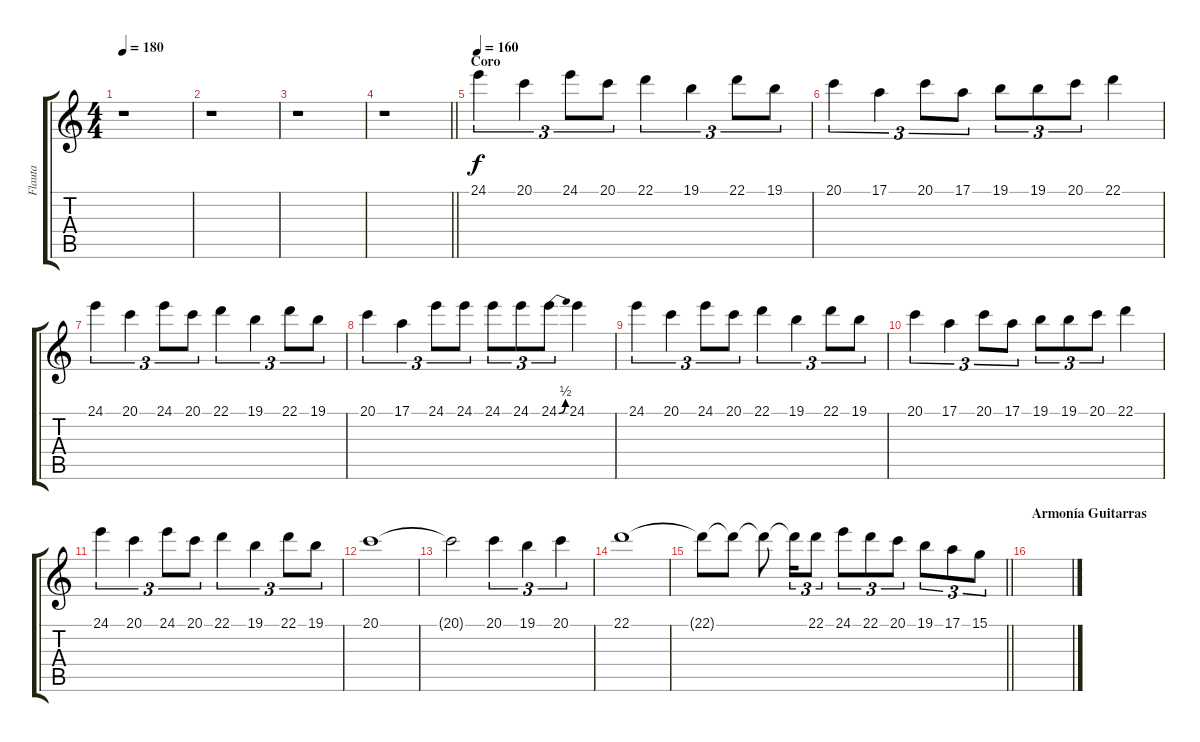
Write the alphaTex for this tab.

\track ("Flauta" "Flauta") {instrument flute}
\staff {score tabs}
\tuning (E4 B3 G3 D3 A2 E2) {hide}
\ts (4 4)
\tempo 180
\clef g2
\ks c
r.1{dy f} |
r.1 |
r.1 |
\barLineRight lightlight
r.1 |
\section ("" "Coro")
\tempo 160
24.1.4{tu (3 2)} 20.1.4{tu (3 2)} 24.1.8{tu (3 2)} 20.1.8{tu (3 2)} 22.1.4{tu (3 2)} 19.1.4{tu (3 2)} 22.1.8{tu (3 2)} 19.1.8{tu (3 2)} |
20.1.4{tu (3 2)} 17.1.4{tu (3 2)} 20.1.8{tu (3 2)} 17.1.8{tu (3 2)} 19.1.8{tu (3 2)} 19.1.8{tu (3 2)} 20.1.8{tu (3 2)} 22.1.4 |
24.1.4{tu (3 2)} 20.1.4{tu (3 2)} 24.1.8{tu (3 2)} 20.1.8{tu (3 2)} 22.1.4{tu (3 2)} 19.1.4{tu (3 2)} 22.1.8{tu (3 2)} 19.1.8{tu (3 2)} |
20.1.4{tu (3 2)} 17.1.4{tu (3 2)} 24.1.8{tu (3 2)} 24.1.8{tu (3 2)} 24.1.8{tu (3 2)} 24.1.8{tu (3 2)} 24.1{be (bend 0 0 60 2)}.8{tu (3 2)} 24.1.4 |
24.1.4{tu (3 2)} 20.1.4{tu (3 2)} 24.1.8{tu (3 2)} 20.1.8{tu (3 2)} 22.1.4{tu (3 2)} 19.1.4{tu (3 2)} 22.1.8{tu (3 2)} 19.1.8{tu (3 2)} |
20.1.4{tu (3 2)} 17.1.4{tu (3 2)} 20.1.8{tu (3 2)} 17.1.8{tu (3 2)} 19.1.8{tu (3 2)} 19.1.8{tu (3 2)} 20.1.8{tu (3 2)} 22.1.4 |
24.1.4{tu (3 2)} 20.1.4{tu (3 2)} 24.1.8{tu (3 2)} 20.1.8{tu (3 2)} 22.1.4{tu (3 2)} 19.1.4{tu (3 2)} 22.1.8{tu (3 2)} 19.1.8{tu (3 2)} |
20.1.1 |
20.1{t}.2 20.1.4{tu (3 2)} 19.1.4{tu (3 2)} 20.1.4{tu (3 2)} |
22.1.1 |
\barLineRight lightlight
22.1{t}.8 22.1{t}.8 22.1{t}.8 22.1{t}.16{tu (3 2)} 22.1.8{tu (3 2)} 24.1.8{tu (3 2)} 22.1.8{tu (3 2)} 20.1.8{tu (3 2)} 19.1.8{tu (3 2)} 17.1.8{tu (3 2)} 15.1.8{tu (3 2)} |
\section ("" "Armonía Guitarras")
